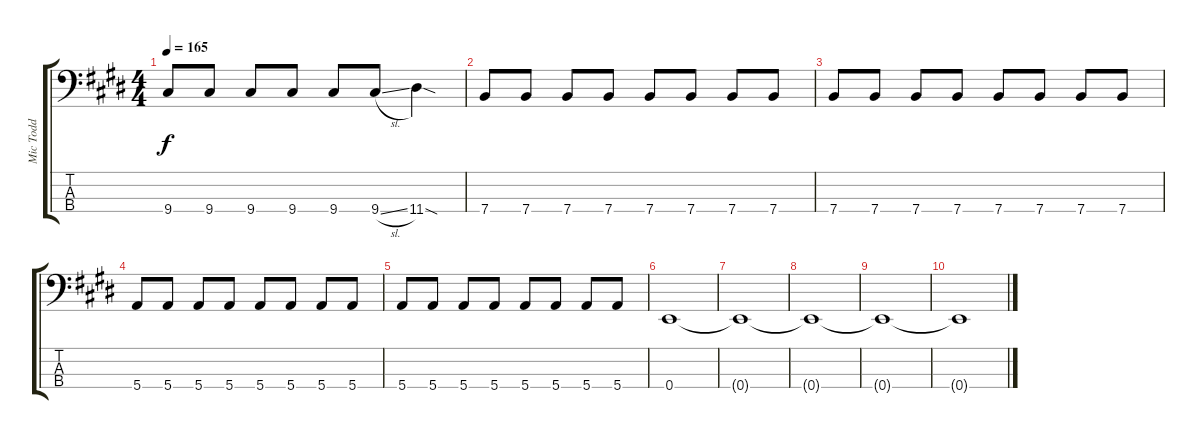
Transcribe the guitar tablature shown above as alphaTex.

\track ("Mic Todd" "Mic Todd") {instrument electricbassfinger}
\staff {score tabs}
\tuning (G2 D2 A1 E1) {hide}
\ts (4 4)
\tempo 165
\clef f4
\ks e
9.4.8{dy f} 9.4.8 9.4.8 9.4.8 9.4.8 9.4{sl}.8 11.4{sod}.4 |
7.4.8 7.4.8 7.4.8 7.4.8 7.4.8 7.4.8 7.4.8 7.4.8 |
7.4.8 7.4.8 7.4.8 7.4.8 7.4.8 7.4.8 7.4.8 7.4.8 |
5.4.8 5.4.8 5.4.8 5.4.8 5.4.8 5.4.8 5.4.8 5.4.8 |
5.4.8 5.4.8 5.4.8 5.4.8 5.4.8 5.4.8 5.4.8 5.4.8 |
0.4.1{volume 0} |
0.4{t}.1 |
0.4{t}.1 |
0.4{t}.1 |
0.4{t}.1
